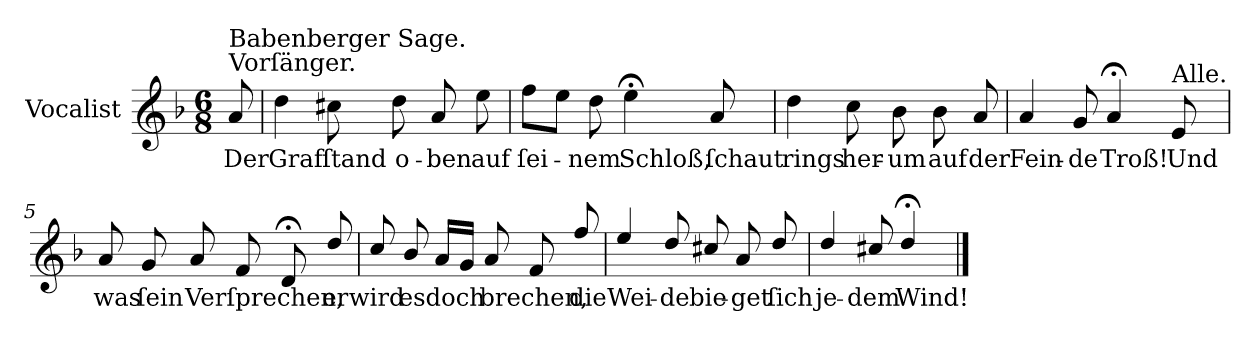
**kern	**text
*part1	*part1
*staff1	*staff1
*I"Vocalist	*
*k[b-]	*
*d:	*
*M6/8	*
=	=
!LO:TX:a:t=Vorſänger.	!
!LO:TX:a:t=Babenberger Sage.	!
8a	Der
=1	=1
4dd	Graf
8cc#X	ſtand
8dd	o-
8a	-ben
8ee	auf
=2	=2
8ffL	ſei-
8eeJ	.
8dd	-nem
4ee;<	Schloß,
8a	ſchaut
=3	=3
4dd	rings
8cc	her-
8b-	-um
8b-	auf
8a	der
=4	=4
4a	Fein-
8g	-de
4a;<	Troß!
!LO:TX:a:t=Alle.	!
8e	Und
=5	=5
8a	was
8g	ſein
8a	Verſprechen,
8f	.
8d;<	.
8dd/	er
=6	=6
8cc/	wird
8b-/	es
16aLL	doch
16gJJ	.
8a	brechen,
8f	.
8ff/	die
=7	=7
4ee/	Wei-
8dd/	-de
8cc#X/	bie-
8a	-get
8dd/	ſich
=8	=8
4dd/	je-
8cc#X/	-dem
4dd;</	Wind!
==	==
*-	*-
